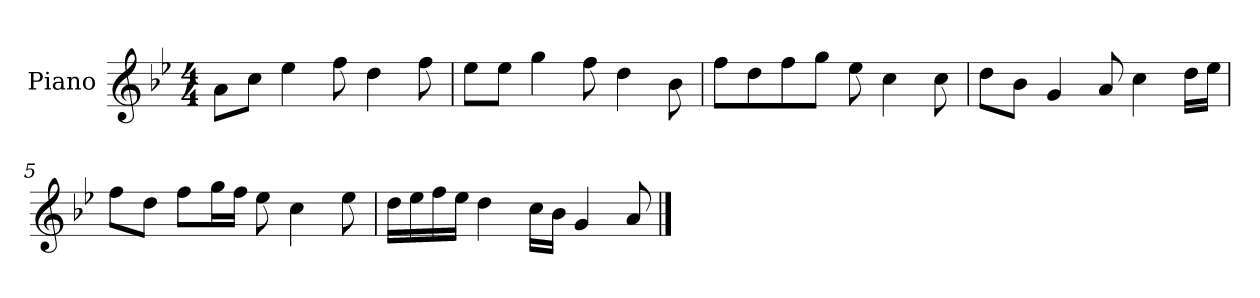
**kern
*part1
*staff1
*I"Piano
*I'P-no
*clefG2
*k[b-e-]
*M4/4
*MM90
=1
8a\L
8cc\J
4ee-\
8ff\
4dd\
8ff\
=2
8ee-\L
8ee-\J
4gg\
8ff\
4dd\
8b-\
=3
8ff\L
8dd\
8ff\
8gg\J
8ee-\
4cc\
8cc\
=4
8dd\L
8b-\J
4g/
8a/
4cc\
16dd\LL
16ee-\JJ
=5
8ff\L
8dd\J
8ff\L
16gg\L
16ff\JJ
8ee-\
4cc\
8ee-\
!!LO:LB:g=z
=6
16dd\LL
16ee-\
16ff\
16ee-\JJ
4dd\
16cc\LL
16b-\JJ
4g/
8a/
==
*-
